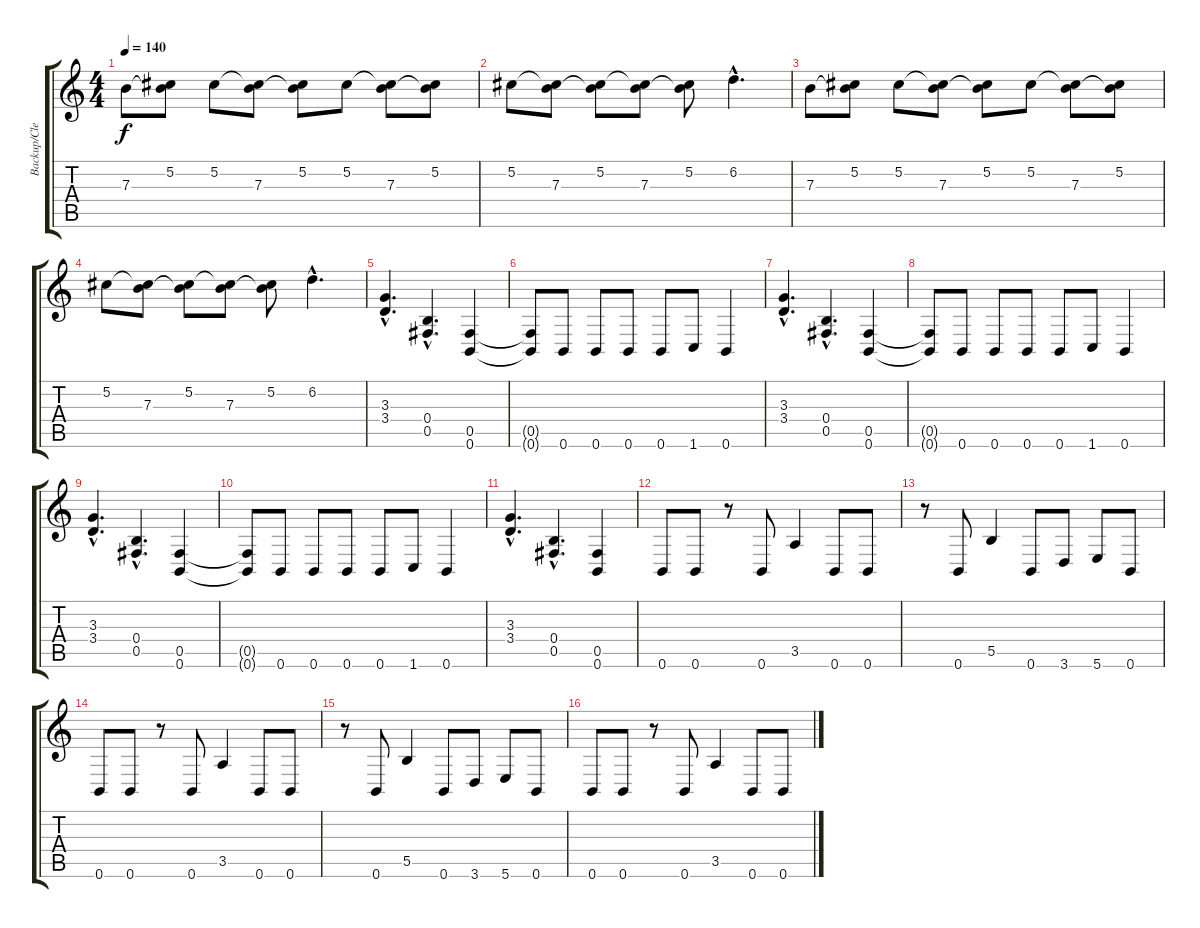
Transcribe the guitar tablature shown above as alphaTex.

\track ("Backup/Clean" "Backup/Cle") {instrument overdrivenguitar}
\staff {score tabs}
\tuning (Db4 Ab3 E3 B2 Gb2 B1) {hide}
\ts (4 4)
\tempo 140
\clef g2
\ks c
7.3.8{dy f volume 9} (5.2 7.3{t}).8 5.2.8 (5.2{t} 7.3).8 (5.2 7.3{t}).8 5.2.8 (5.2{t} 7.3).8 (5.2 7.3{t}).8 |
5.2.8 (5.2{t} 7.3).8 (5.2 7.3{t}).8 (5.2{t} 7.3).8 (5.2 7.3{t}).8 6.2{hac}.4{d} |
7.3.8{volume 9} (5.2 7.3{t}).8 5.2.8 (5.2{t} 7.3).8 (5.2 7.3{t}).8 5.2.8 (5.2{t} 7.3).8 (5.2 7.3{t}).8 |
5.2.8 (5.2{t} 7.3).8 (5.2 7.3{t}).8 (5.2{t} 7.3).8 (5.2 7.3{t}).8 6.2{hac}.4{d} |
(3.3{hac} 3.4{hac}).4{d volume 11} (0.4{hac} 0.5{hac}).4{d} (0.5 0.6).4 |
(0.5{t} 0.6{t}).8 0.6.8 0.6.8 0.6.8 0.6.8 1.6.8 0.6.4 |
(3.3{hac} 3.4{hac}).4{d volume 11} (0.4{hac} 0.5{hac}).4{d} (0.5 0.6).4 |
(0.5{t} 0.6{t}).8 0.6.8 0.6.8 0.6.8 0.6.8 1.6.8 0.6.4 |
(3.3{hac} 3.4{hac}).4{d volume 11} (0.4{hac} 0.5{hac}).4{d} (0.5 0.6).4 |
(0.5{t} 0.6{t}).8 0.6.8 0.6.8 0.6.8 0.6.8 1.6.8 0.6.4 |
(3.3{hac} 3.4{hac}).4{d volume 11} (0.4{hac} 0.5{hac}).4{d} (0.5 0.6).4 |
0.6.8{balance 0} 0.6.8 r.8 0.6.8 3.5.4 0.6.8 0.6.8 |
r.8 0.6.8 5.5.4 0.6.8 3.6.8 5.6.8 0.6.8 |
0.6.8 0.6.8 r.8 0.6.8 3.5.4 0.6.8 0.6.8 |
r.8 0.6.8 5.5.4 0.6.8 3.6.8 5.6.8 0.6.8 |
0.6.8{balance 3} 0.6.8 r.8 0.6.8 3.5.4 0.6.8 0.6.8
